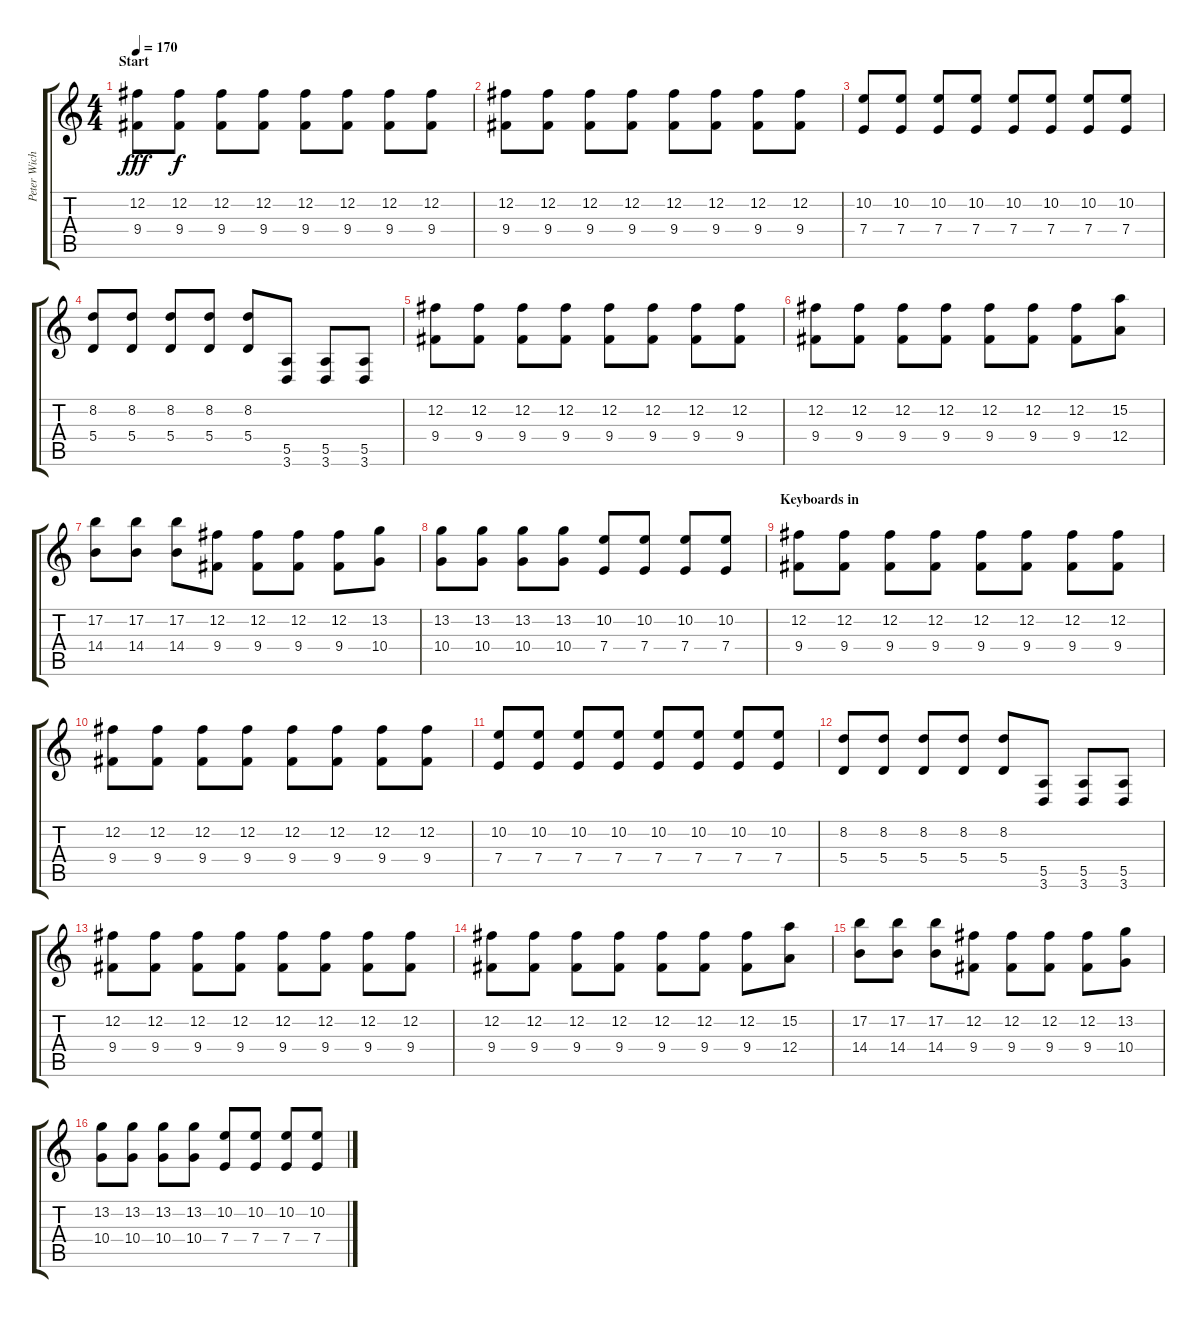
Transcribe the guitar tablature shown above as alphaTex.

\track ("Peter Wichers -Lead Guitar-" "Peter Wich") {instrument distortionguitar}
\staff {score tabs}
\tuning (B3 Gb3 D3 A2 E2 B1) {hide}
\ts (4 4)
\section ("" "Start")
\tempo 170
\clef g2
\ks c
(12.2 9.4).8{dy fff instrument distortionguitar} (12.2 9.4).8{dy f} (12.2 9.4).8 (12.2 9.4).8 (12.2 9.4).8 (12.2 9.4).8 (12.2 9.4).8 (12.2 9.4).8 |
(12.2 9.4).8 (12.2 9.4).8 (12.2 9.4).8 (12.2 9.4).8 (12.2 9.4).8 (12.2 9.4).8 (12.2 9.4).8 (12.2 9.4).8 |
(10.2 7.4).8 (10.2 7.4).8 (10.2 7.4).8 (10.2 7.4).8 (10.2 7.4).8 (10.2 7.4).8 (10.2 7.4).8 (10.2 7.4).8 |
(8.2 5.4).8 (8.2 5.4).8 (8.2 5.4).8 (8.2 5.4).8 (8.2 5.4).8 (5.5 3.6).8 (5.5 3.6).8 (5.5 3.6).8 |
(12.2 9.4).8 (12.2 9.4).8 (12.2 9.4).8 (12.2 9.4).8 (12.2 9.4).8 (12.2 9.4).8 (12.2 9.4).8 (12.2 9.4).8 |
(12.2 9.4).8 (12.2 9.4).8 (12.2 9.4).8 (12.2 9.4).8 (12.2 9.4).8 (12.2 9.4).8 (12.2 9.4).8 (15.2 12.4).8 |
(17.2 14.4).8 (17.2 14.4).8 (17.2 14.4).8 (12.2 9.4).8 (12.2 9.4).8 (12.2 9.4).8 (12.2 9.4).8 (13.2 10.4).8 |
(13.2 10.4).8 (13.2 10.4).8 (13.2 10.4).8 (13.2 10.4).8 (10.2 7.4).8 (10.2 7.4).8 (10.2 7.4).8 (10.2 7.4).8 |
\section ("" "Keyboards in")
(12.2 9.4).8 (12.2 9.4).8 (12.2 9.4).8 (12.2 9.4).8 (12.2 9.4).8 (12.2 9.4).8 (12.2 9.4).8 (12.2 9.4).8 |
(12.2 9.4).8 (12.2 9.4).8 (12.2 9.4).8 (12.2 9.4).8 (12.2 9.4).8 (12.2 9.4).8 (12.2 9.4).8 (12.2 9.4).8 |
(10.2 7.4).8 (10.2 7.4).8 (10.2 7.4).8 (10.2 7.4).8 (10.2 7.4).8 (10.2 7.4).8 (10.2 7.4).8 (10.2 7.4).8 |
(8.2 5.4).8 (8.2 5.4).8 (8.2 5.4).8 (8.2 5.4).8 (8.2 5.4).8 (5.5 3.6).8 (5.5 3.6).8 (5.5 3.6).8 |
(12.2 9.4).8 (12.2 9.4).8 (12.2 9.4).8 (12.2 9.4).8 (12.2 9.4).8 (12.2 9.4).8 (12.2 9.4).8 (12.2 9.4).8 |
(12.2 9.4).8 (12.2 9.4).8 (12.2 9.4).8 (12.2 9.4).8 (12.2 9.4).8 (12.2 9.4).8 (12.2 9.4).8 (15.2 12.4).8 |
(17.2 14.4).8 (17.2 14.4).8 (17.2 14.4).8 (12.2 9.4).8 (12.2 9.4).8 (12.2 9.4).8 (12.2 9.4).8 (13.2 10.4).8 |
(13.2 10.4).8 (13.2 10.4).8 (13.2 10.4).8 (13.2 10.4).8 (10.2 7.4).8 (10.2 7.4).8 (10.2 7.4).8 (10.2 7.4).8
